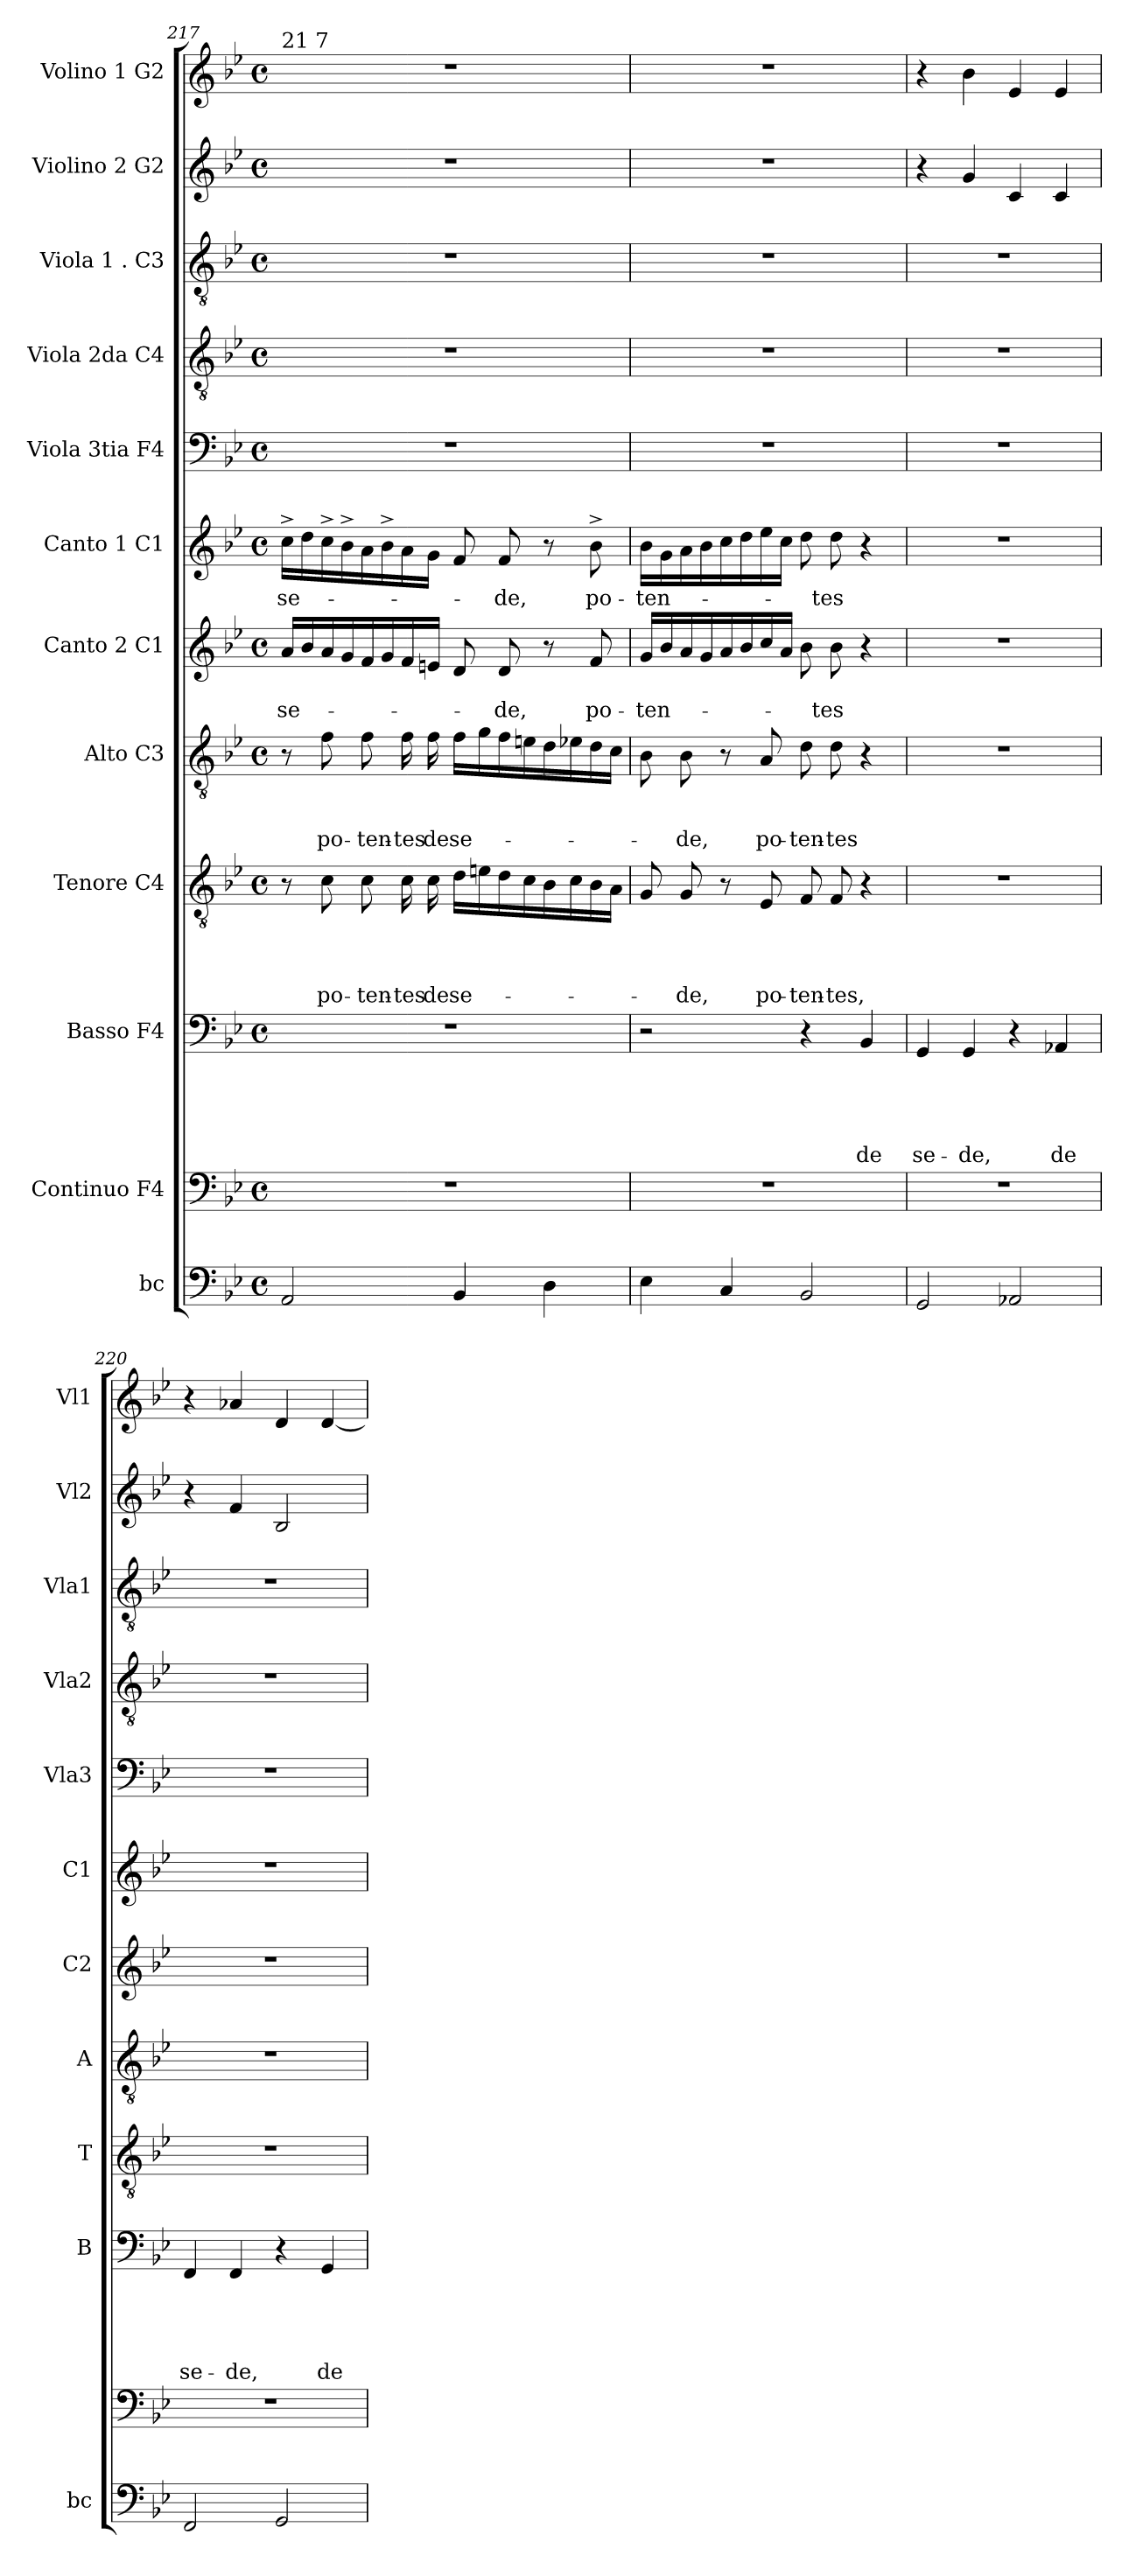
**kern	**kern	**kern	**text	**text	**text	**text	**text	**kern	**text	**text	**text	**text	**kern	**text	**text	**text	**kern	**text	**text	**kern	**text	**kern	**kern	**kern	**kern	**kern
*part12	*part11	*part10	*part10	*part10	*part10	*part10	*part10	*part9	*part9	*part9	*part9	*part9	*part8	*part8	*part8	*part8	*part7	*part7	*part7	*part6	*part6	*part5	*part4	*part3	*part2	*part1
*staff12	*staff11	*staff10	*staff10	*staff10	*staff10	*staff10	*staff10	*staff9	*staff9	*staff9	*staff9	*staff9	*staff8	*staff8	*staff8	*staff8	*staff7	*staff7	*staff7	*staff6	*staff6	*staff5	*staff4	*staff3	*staff2	*staff1
*I"bc	*I"Continuo F4	*I"Basso F4	*	*	*	*	*	*I"Tenore C4	*	*	*	*	*I"Alto C3	*	*	*	*I"Canto 2 C1	*	*	*I"Canto 1 C1	*	*I"Viola 3tia F4	*I"Viola 2da C4	*I"Viola 1 . C3	*I"Violino 2 G2	*I"Volino 1 G2
*I'bc	*	*I'B	*	*	*	*	*	*I'T	*	*	*	*	*I'A	*	*	*	*I'C2	*	*	*I'C1	*	*I'Vla3	*I'Vla2	*I'Vla1	*I'Vl2	*I'Vl1
!!LO:LB:g=z
*clefF4	*clefF4	*clefF4	*	*	*	*	*	*clefGv2	*	*	*	*	*clefGv2	*	*	*	*clefG2	*	*	*clefG2	*	*clefF4	*clefGv2	*clefGv2	*clefG2	*clefG2
*k[b-e-]	*k[b-e-]	*k[b-e-]	*	*	*	*	*	*k[b-e-]	*	*	*	*	*k[b-e-]	*	*	*	*k[b-e-]	*	*	*k[b-e-]	*	*k[b-e-]	*k[b-e-]	*k[b-e-]	*k[b-e-]	*k[b-e-]
*B-:	*B-:	*B-:	*	*	*	*	*	*B-:	*	*	*	*	*B-:	*	*	*	*B-:	*	*	*B-:	*	*B-:	*B-:	*B-:	*B-:	*B-:
*M4/4	*M4/4	*M4/4	*	*	*	*	*	*M4/4	*	*	*	*	*M4/4	*	*	*	*M4/4	*	*	*M4/4	*	*M4/4	*M4/4	*M4/4	*M4/4	*M4/4
*met(c)	*met(c)	*met(c)	*	*	*	*	*	*met(c)	*	*	*	*	*met(c)	*	*	*	*met(c)	*	*	*met(c)	*	*met(c)	*met(c)	*met(c)	*met(c)	*met(c)
=217	=217	=217	=217	=217	=217	=217	=217	=217	=217	=217	=217	=217	=217	=217	=217	=217	=217	=217	=217	=217	=217	=217	=217	=217	=217	=217
!	!	!	!	!	!	!	!	!	!	!	!	!	!	!	!	!	!	!	!	!	!	!	!	!	!	!LO:TX:a:t=21 7
!	!	!	!	!	!	!	!	!	!	!	!	!	!	!	!	!	!	!	!LO:LY:b	!	!LO:LY:b	!	!	!	!	!
2AA/	1r	1r	.	.	.	.	.	8r	.	.	.	.	8r	.	.	.	16a/LL	.	se-	16cc^>\LL	se-	1r	1r	1r	1r	1r
.	.	.	.	.	.	.	.	.	.	.	.	.	.	.	.	.	16b-/	.	.	16dd\	.	.	.	.	.	.
!	!	!	!	!	!	!	!	!	!	!	!	!LO:LY:b	!	!	!	!LO:LY:b	!	!	!	!	!	!	!	!	!	!
.	.	.	.	.	.	.	.	8c\	.	.	.	po-	8f\	.	.	po-	16a/	.	.	16cc^>\	.	.	.	.	.	.
.	.	.	.	.	.	.	.	.	.	.	.	.	.	.	.	.	16g/	.	.	16b-^>\	.	.	.	.	.	.
!	!	!	!	!	!	!	!	!	!	!	!	!LO:LY:b	!	!	!	!LO:LY:b	!	!	!	!	!	!	!	!	!	!
.	.	.	.	.	.	.	.	8c\	.	.	.	-ten-	8f\	.	.	-ten-	16f/	.	.	16a\	.	.	.	.	.	.
.	.	.	.	.	.	.	.	.	.	.	.	.	.	.	.	.	16g/	.	.	16b-^>\	.	.	.	.	.	.
!	!	!	!	!	!	!	!	!	!	!	!	!LO:LY:b	!	!	!	!LO:LY:b	!	!	!	!	!	!	!	!	!	!
.	.	.	.	.	.	.	.	16c\	.	.	.	-tes	16f\	.	.	-tes	16f/	.	.	16a\	.	.	.	.	.	.
!	!	!	!	!	!	!	!	!	!	!	!	!LO:LY:b	!	!	!	!LO:LY:b	!	!	!	!	!	!	!	!	!	!
.	.	.	.	.	.	.	.	16c\	.	.	.	de	16f\	.	.	de	16en/JJ	.	.	16g\JJ	.	.	.	.	.	.
!	!	!	!	!	!	!	!	!	!	!	!	!LO:LY:b	!	!	!	!LO:LY:b	!	!	!	!	!	!	!	!	!	!
4BB-/	.	.	.	.	.	.	.	16d\LL	.	.	.	se-	16f\LL	.	.	se-	8d/	.	.	8f/	.	.	.	.	.	.
.	.	.	.	.	.	.	.	16en\	.	.	.	.	16g\	.	.	.	.	.	.	.	.	.	.	.	.	.
!	!	!	!	!	!	!	!	!	!	!	!	!	!	!	!	!	!	!	!LO:LY:b	!	!LO:LY:b	!	!	!	!	!
.	.	.	.	.	.	.	.	16d\	.	.	.	.	16f\	.	.	.	8d/	.	-de,	8f/	-de,	.	.	.	.	.
.	.	.	.	.	.	.	.	16c\	.	.	.	.	16en\	.	.	.	.	.	.	.	.	.	.	.	.	.
4D\	.	.	.	.	.	.	.	16B-\	.	.	.	.	16d\	.	.	.	8r	.	.	8r	.	.	.	.	.	.
.	.	.	.	.	.	.	.	16c\	.	.	.	.	16e-X\	.	.	.	.	.	.	.	.	.	.	.	.	.
!	!	!	!	!	!	!	!	!	!	!	!	!	!	!	!	!	!	!	!LO:LY:b	!	!LO:LY:b	!	!	!	!	!
.	.	.	.	.	.	.	.	16B-\	.	.	.	.	16d\	.	.	.	8f/	.	po-	8b-^>\	po-	.	.	.	.	.
.	.	.	.	.	.	.	.	16A\JJ	.	.	.	.	16c\JJ	.	.	.	.	.	.	.	.	.	.	.	.	.
=218	=218	=218	=218	=218	=218	=218	=218	=218	=218	=218	=218	=218	=218	=218	=218	=218	=218	=218	=218	=218	=218	=218	=218	=218	=218	=218
!	!	!	!	!	!	!	!	!	!	!	!	!	!	!	!	!	!	!	!LO:LY:b	!	!LO:LY:b	!	!	!	!	!
4E-\	1r	2r	.	.	.	.	.	8G/	.	.	.	.	8B-\	.	.	.	16g/LL	.	-ten-	16b-\LL	-ten-	1r	1r	1r	1r	1r
.	.	.	.	.	.	.	.	.	.	.	.	.	.	.	.	.	16b-/	.	.	16g\	.	.	.	.	.	.
!	!	!	!	!	!	!	!	!	!	!	!	!LO:LY:b	!	!	!	!LO:LY:b	!	!	!	!	!	!	!	!	!	!
.	.	.	.	.	.	.	.	8G/	.	.	.	-de,	8B-\	.	.	-de,	16a/	.	.	16a\	.	.	.	.	.	.
.	.	.	.	.	.	.	.	.	.	.	.	.	.	.	.	.	16g/	.	.	16b-\	.	.	.	.	.	.
4C/	.	.	.	.	.	.	.	8r	.	.	.	.	8r	.	.	.	16a/	.	.	16cc\	.	.	.	.	.	.
.	.	.	.	.	.	.	.	.	.	.	.	.	.	.	.	.	16b-/	.	.	16dd\	.	.	.	.	.	.
!	!	!	!	!	!	!	!	!	!	!	!	!LO:LY:b	!	!	!	!LO:LY:b	!	!	!	!	!	!	!	!	!	!
.	.	.	.	.	.	.	.	8E-/	.	.	.	po-	8A/	.	.	po-	16cc/	.	.	16ee-\	.	.	.	.	.	.
.	.	.	.	.	.	.	.	.	.	.	.	.	.	.	.	.	16a/JJ	.	.	16cc\JJ	.	.	.	.	.	.
!	!	!	!	!	!	!	!	!	!	!	!	!LO:LY:b	!	!	!	!LO:LY:b	!	!	!	!	!	!	!	!	!	!
2BB-/	.	4r	.	.	.	.	.	8F/	.	.	.	-ten-	8d\	.	.	-ten-	8b-\	.	.	8dd\	.	.	.	.	.	.
!	!	!	!	!	!	!	!	!	!	!	!	!LO:LY:b	!	!	!	!LO:LY:b:rj	!	!	!LO:LY:b	!	!LO:LY:b	!	!	!	!	!
.	.	.	.	.	.	.	.	8F/	.	.	.	-tes,	8d\	.	.	-tes	8b-\	.	-tes	8dd\	-tes	.	.	.	.	.
!	!	!	!	!	!	!	!LO:LY:b	!	!	!	!	!	!	!	!	!	!	!	!	!	!	!	!	!	!	!
.	.	4BB-/	.	.	.	.	de	4r	.	.	.	.	4r	.	.	.	4r	.	.	4r	.	.	.	.	.	.
=219	=219	=219	=219	=219	=219	=219	=219	=219	=219	=219	=219	=219	=219	=219	=219	=219	=219	=219	=219	=219	=219	=219	=219	=219	=219	=219
!	!	!	!	!	!	!	!LO:LY:b	!	!	!	!	!	!	!	!	!	!	!	!	!	!	!	!	!	!	!
2GG/	1r	4GG/	.	.	.	.	se-	1r	.	.	.	.	1r	.	.	.	1r	.	.	1r	.	1r	1r	1r	4r	4r
!	!	!	!	!	!	!	!LO:LY:b	!	!	!	!	!	!	!	!	!	!	!	!	!	!	!	!	!	!	!
.	.	4GG/	.	.	.	.	-de,	.	.	.	.	.	.	.	.	.	.	.	.	.	.	.	.	.	4g/	4b-\
2AA-X/	.	4r	.	.	.	.	.	.	.	.	.	.	.	.	.	.	.	.	.	.	.	.	.	.	4c/	4e-/
!	!	!	!	!	!	!	!LO:LY:b	!	!	!	!	!	!	!	!	!	!	!	!	!	!	!	!	!	!	!
.	.	4AA-X/	.	.	.	.	de	.	.	.	.	.	.	.	.	.	.	.	.	.	.	.	.	.	4c/	4e-/
=220	=220	=220	=220	=220	=220	=220	=220	=220	=220	=220	=220	=220	=220	=220	=220	=220	=220	=220	=220	=220	=220	=220	=220	=220	=220	=220
!	!	!	!	!	!	!	!LO:LY:b	!	!	!	!	!	!	!	!	!	!	!	!	!	!	!	!	!	!	!
2FF/	1r	4FF/	.	.	.	.	se-	1r	.	.	.	.	1r	.	.	.	1r	.	.	1r	.	1r	1r	1r	4r	4r
!	!	!	!	!	!	!	!LO:LY:b	!	!	!	!	!	!	!	!	!	!	!	!	!	!	!	!	!	!	!
.	.	4FF/	.	.	.	.	-de,	.	.	.	.	.	.	.	.	.	.	.	.	.	.	.	.	.	4f/	4a-X/
2GG/	.	4r	.	.	.	.	.	.	.	.	.	.	.	.	.	.	.	.	.	.	.	.	.	.	2B-/	4d/
!	!	!	!	!	!	!	!LO:LY:b	!	!	!	!	!	!	!	!	!	!	!	!	!	!	!	!	!	!	!
.	.	4GG/	.	.	.	.	de	.	.	.	.	.	.	.	.	.	.	.	.	.	.	.	.	.	.	[>4d/
=	=	=	=	=	=	=	=	=	=	=	=	=	=	=	=	=	=	=	=	=	=	=	=	=	=	=
*-	*-	*-	*-	*-	*-	*-	*-	*-	*-	*-	*-	*-	*-	*-	*-	*-	*-	*-	*-	*-	*-	*-	*-	*-	*-	*-
